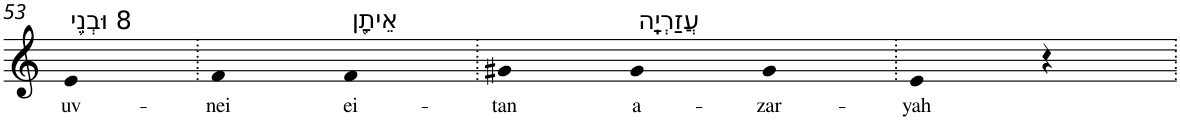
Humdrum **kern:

**kern	**text
*part1	*part1
*staff1	*staff1
*I"Piano	*
*I'Pno	*
!!LO:PB:g=z
*clefG2	*
*k[]	*
=53	=53
!LO:TX:a:t=8 וּבְנֵ֥י	!
!	!LO:LY:b
4e	uv-
=54.	=54.
!	!LO:LY:b
4f	-nei
!LO:TX:a:t=אֵיתָ֖ן	!
!	!LO:LY:b
4f	ei-
=55.	=55.
!	!LO:LY:b
4g#X	-tan
!LO:TX:a:t=עֲזַרְיָֽה	!
!	!LO:LY:b
4g#	a-
!	!LO:LY:b
4g#	-zar-
=56.	=56.
!	!LO:LY:b
4e	-yah
4r	.
=.	=.
*-	*-
